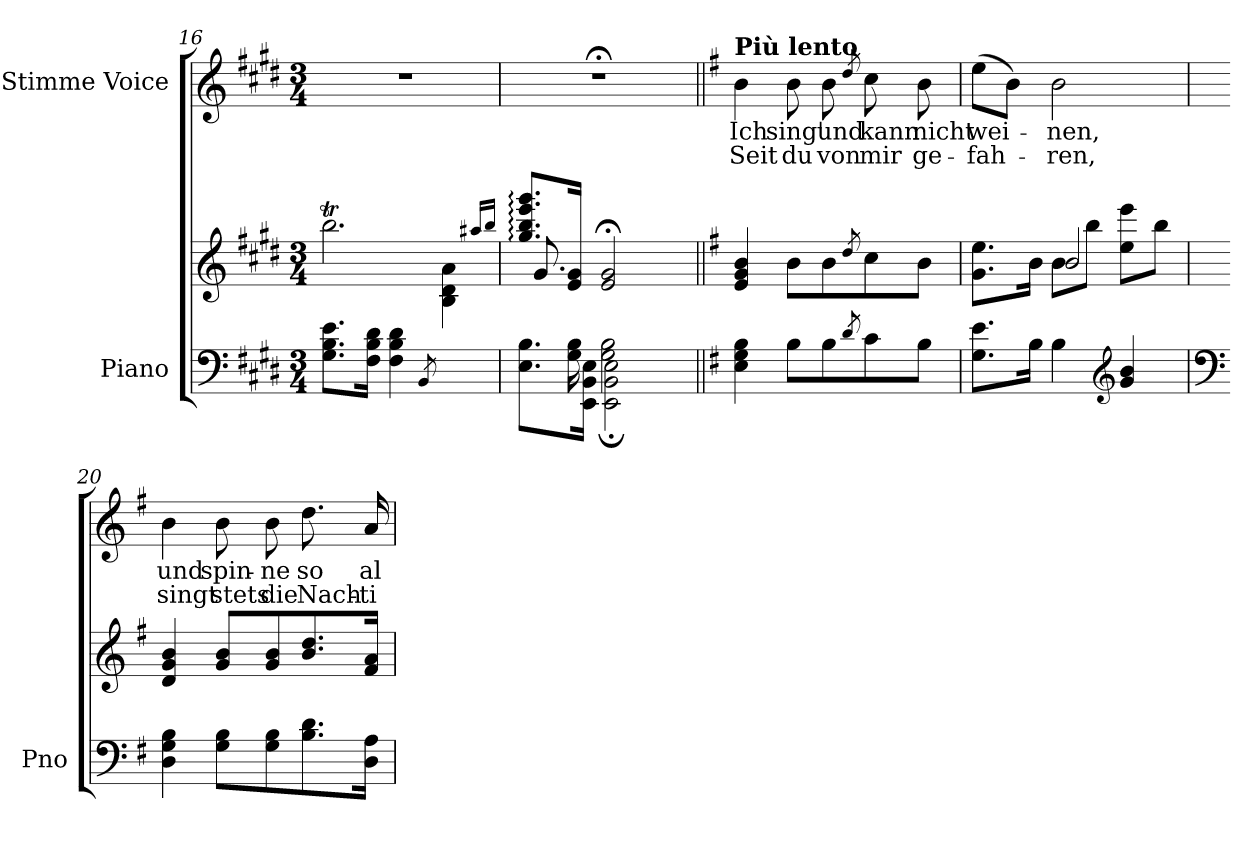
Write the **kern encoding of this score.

**kern	**kern	**kern	**text	**text
*part2	*part2	*part1	*part1	*part1
*staff3	*staff2	*staff1	*staff1	*staff1
*I"Piano	*	*I"Stimme Voice	*	*
*I'Pno	*	*	*	*
*clefF4	*clefG2	*clefG2	*	*
*k[f#c#g#d#]	*k[f#c#g#d#]	*k[f#c#g#d#]	*	*
*M3/4	*M3/4	*M3/4	*	*
=16	=16	=16	=16	=16
*	*^	*	*	*
8.G#\ 8.B\ 8.e\L	2.bbT\	2ryy	2.r	.	.
16F#\ 16B\ 16d#\Jk	.	.	.	.	.
4F#\ 4B\ 4d#\	.	.	.	.	.
(>8qBB/	.	.	.	.	.
4ryy	.	4B\ 4d#\ 4a\)	.	.	.
.	16qaa#X/LL	.	.	.	.
.	16qbb/JJ	.	.	.	.
=17	=17	=17	=17	=17	=17
*^	*	*	*	*	*
*	*^	*	*	*	*	*
8.ryy	8.ryy	8.E\ 8.B\L	8.gg#/: 8.bb/: 8.eee/: 8.ggg#/:L	8.g#/	2.r;<	.	.
16G#\ 16B\	16ryy	16EE\ 16BB\ 16E\Jk	16e/ 16g#/Jk	2ryy	.	.	.
2G#\ 2B\	2EE\; 2BB\; 2E\;	2ryy	2e/;< 2g#/;<	.	.	.	.
.	.	.	.	16ryy	.	.	.
*v	*v	*v	*	*	*	*	*
*	*v	*v	*	*	*
=18||	=18||	=18||	=18||	=18||
*k[f#]	*k[f#]	*k[f#]	*	*
*	*^	*	*	*
!	!	!	!LO:TX:a:B:t=Più lento	!	!
!	!	!	!	!LO:LY:b	!LO:LY:b
*	*v	*v	*	*	*
4E\ 4G\ 4B\	4e/ 4g/ 4b/	4b\	Ich	Seit
!	!	!	!LO:LY:b	!LO:LY:b
8B\L	8b\L	8b\	sing'	du
!	!	!	!LO:LY:b	!LO:LY:b
8B\	8b\	8b\	und	von
8qd/	8qdd/	8qdd/	.	.
!	!	!	!LO:LY:b	!LO:LY:b
8c\	8cc\	8cc\	kann	mir
!	!	!	!LO:LY:b	!LO:LY:b
8B\J	8b\J	8b\	nicht	ge-
!!LO:LB:g=z
=19	=19	=19	=19	=19
*	*^	*	*	*
!	!	!	!	!LO:LY:b	!LO:LY:b
8.G\ 8.e\L	8.g\ 8.ee\L	4ryy	(8ee\L	wei-	-fah-
.	.	.	8b\J)	.	.
16B\Jk	16b\Jk	.	.	.	.
!	!	!	!	!LO:LY:b	!LO:LY:b
4B\	8b\L	2b/	2b\	-nen,	-ren,
.	8bb\J	.	.	.	.
*clefG2	*	*	*	*	*
4g/ 4b/	8ee\ 8eee\L	.	.	.	.
.	8bb\J	.	.	.	.
*	*v	*v	*	*	*
=20	=20	=20	=20	=20
*clefF4	*	*	*	*
!	!	!	!LO:LY:b	!LO:LY:b
4D\ 4G\ 4B\	4d/ 4g/ 4b/	4b\	und	singt
!	!	!	!LO:LY:b	!LO:LY:b
8G\ 8B\L	8g/ 8b/L	8b\	spin-	stets
!	!	!	!LO:LY:b	!LO:LY:b
8G\ 8B\	8g/ 8b/	8b\	-ne	die
!	!	!	!LO:LY:b	!LO:LY:b
8.B\ 8.d\	8.b/ 8.dd/	8.dd\	so	Nach-
!	!	!	!LO:LY:b	!LO:LY:b
16D\ 16A\Jk	16f#/ 16a/Jk	16a/	al-	-ti-
=	=	=	=	=
*-	*-	*-	*-	*-
